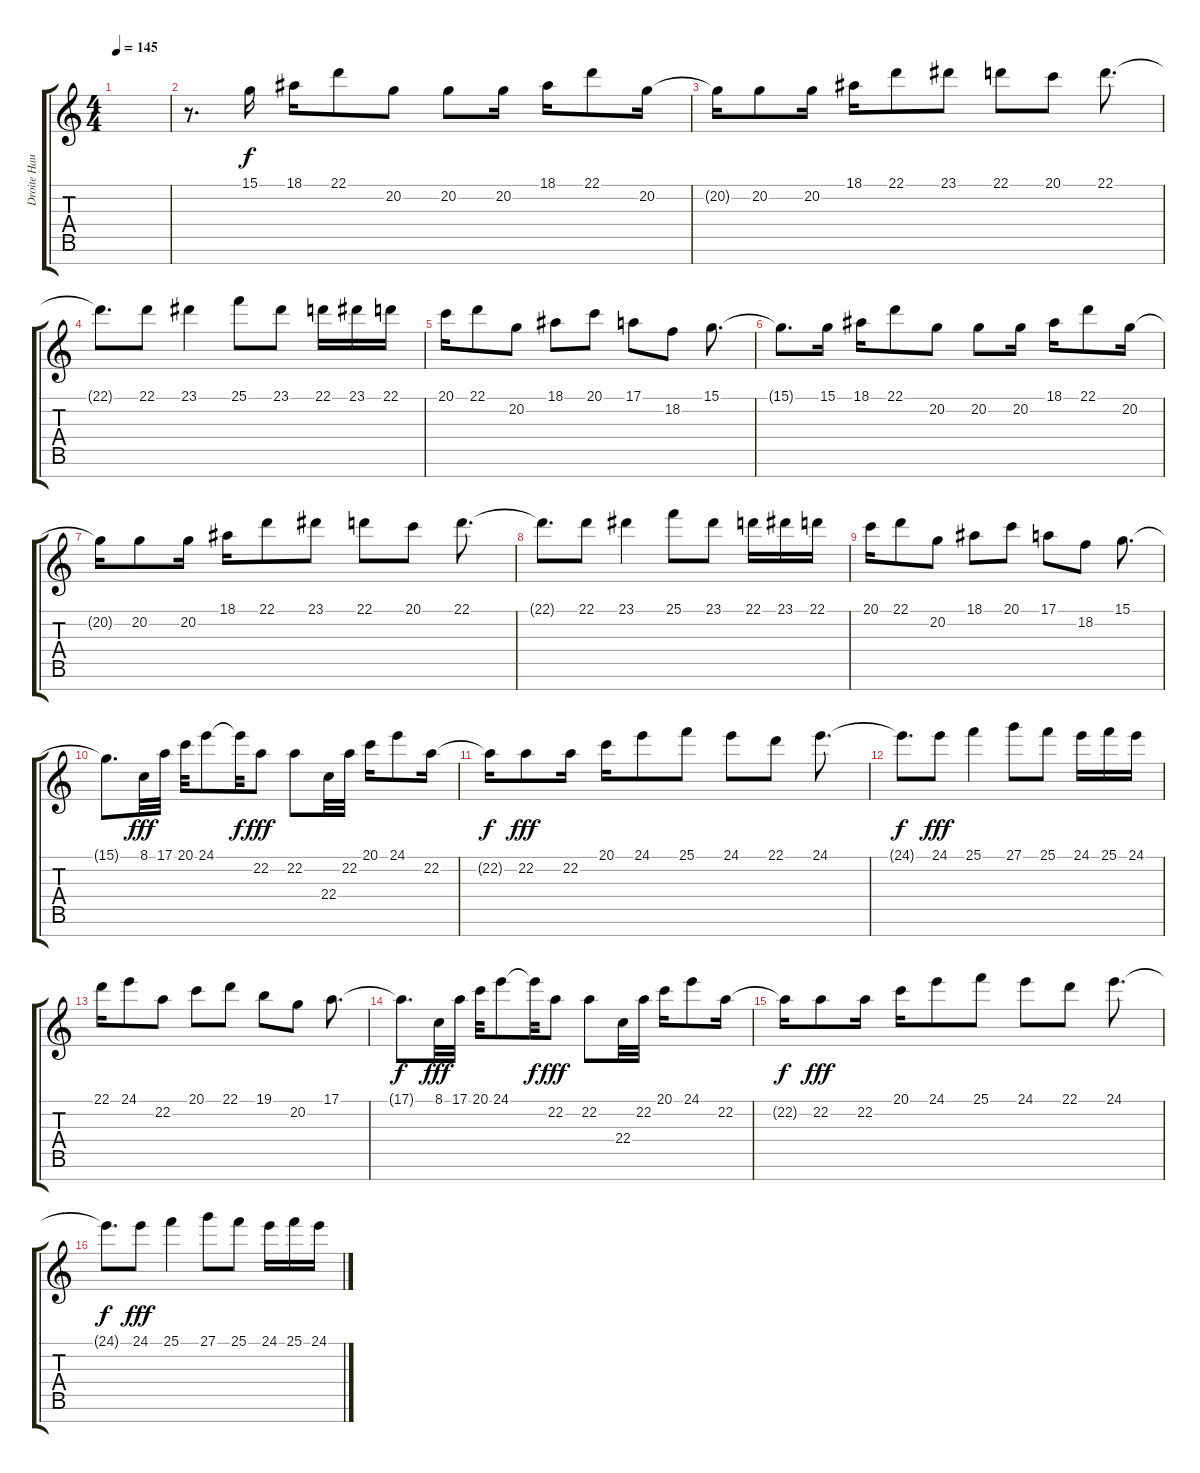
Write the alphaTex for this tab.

\track ("Droite Haute" "Droite Hau") {instrument acousticgrandpiano}
\staff {score tabs}
\tuning (E4 B3 G3 D3 A2 E2 B1) {hide}
\ts (4 4)
\tempo 145
\clef g2
\ks c
|
r.8{d} 15.1.16 18.1.16 22.1.8 20.2.8 20.2.8 20.2.16 18.1.16 22.1.8 20.2.16 |
20.2{t}.16 20.2.8 20.2.16 18.1.16 22.1.8 23.1.8 22.1.8 20.1.8 22.1.8{d} |
22.1{t}.8{d} 22.1.8 23.1.4 25.1.8 23.1.8 22.1.16 23.1.16 22.1.16 |
20.1.16 22.1.8 20.2.8 18.1.8 20.1.8 17.1.8 18.2.8 15.1.8{d} |
15.1{t}.8{d} 15.1.16 18.1.16 22.1.8 20.2.8 20.2.8 20.2.16 18.1.16 22.1.8 20.2.16 |
20.2{t}.16 20.2.8 20.2.16 18.1.16 22.1.8 23.1.8 22.1.8 20.1.8 22.1.8{d} |
22.1{t}.8{d} 22.1.8 23.1.4 25.1.8 23.1.8 22.1.16 23.1.16 22.1.16 |
20.1.16 22.1.8 20.2.8 18.1.8 20.1.8 17.1.8 18.2.8 15.1.8{d} |
15.1{t}.8{d} 8.1.32{dy fff} 17.1.32 20.1.32 24.1.8 24.1{t}.32{dy f} 22.2.8{dy fff} 22.2.8 22.4.32 22.2.32 20.1.16 24.1.8 22.2.16 |
22.2{t}.16{dy f} 22.2.8{dy fff} 22.2.16 20.1.16 24.1.8 25.1.8 24.1.8 22.1.8 24.1.8{d} |
24.1{t}.8{d dy f} 24.1.8{dy fff} 25.1.4 27.1.8 25.1.8 24.1.16 25.1.16 24.1.16 |
22.1.16 24.1.8 22.2.8 20.1.8 22.1.8 19.1.8 20.2.8 17.1.8{d} |
17.1{t}.8{d dy f} 8.1.32{dy fff} 17.1.32 20.1.32 24.1.8 24.1{t}.32{dy f} 22.2.8{dy fff} 22.2.8 22.4.32 22.2.32 20.1.16 24.1.8 22.2.16 |
22.2{t}.16{dy f} 22.2.8{dy fff} 22.2.16 20.1.16 24.1.8 25.1.8 24.1.8 22.1.8 24.1.8{d} |
24.1{t}.8{d dy f} 24.1.8{dy fff} 25.1.4 27.1.8 25.1.8 24.1.16 25.1.16 24.1.16
